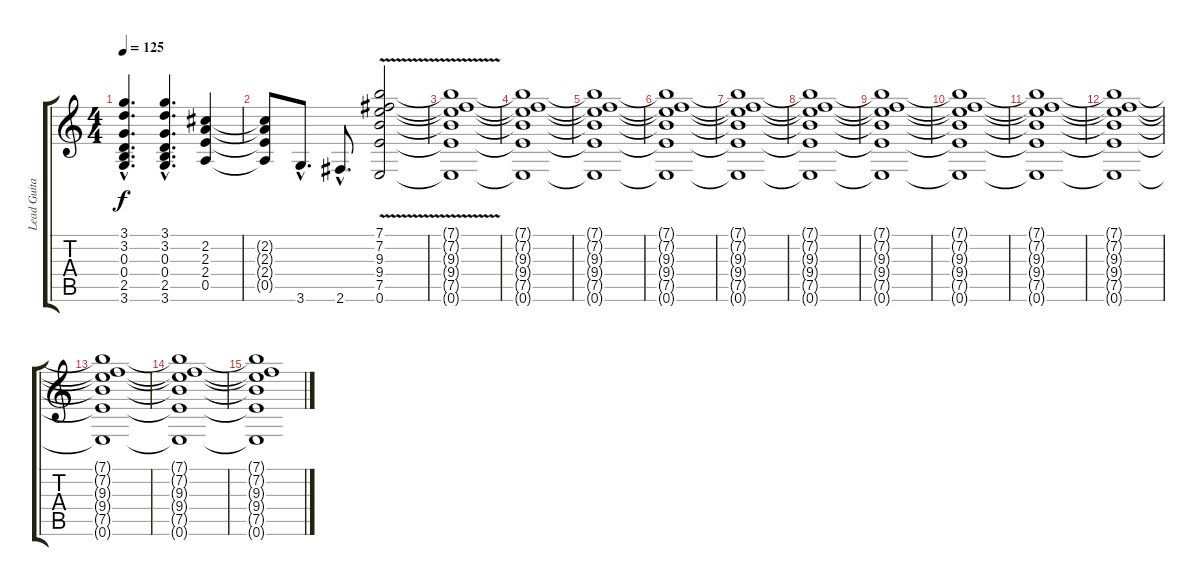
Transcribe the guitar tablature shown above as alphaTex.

\track ("Lead Guitar" "Lead Guita") {instrument distortionguitar}
\staff {score tabs}
\tuning (E4 B3 G3 D3 A2 E2) {hide}
\ts (4 4)
\tempo 125
\clef g2
\ks c
(3.1{hac} 3.2{hac} 0.3{hac} 0.4{hac} 2.5{hac} 3.6{hac}).4{d dy f} (3.1{hac} 3.2{hac} 0.3{hac} 0.4{hac} 2.5{hac} 3.6{hac}).4{d} (2.2 2.3 2.4 0.5).4 |
(2.2{t} 2.3{t} 2.4{t} 0.5{t}).8 3.6{hac}.8{d} 2.6{hac}.8{d} (7.1{v} 7.2{v} 9.3{v} 9.4{v} 7.5{v} 0.6{v}).2{volume 9 instrument stringensemble1} |
(7.1{t} 7.2{t} 9.3{t} 9.4{t} 7.5{t} 0.6{t}).1 |
(7.1{t} 7.2{t} 9.3{t} 9.4{t} 7.5{t} 0.6{t}).1 |
(7.1{t} 7.2{t} 9.3{t} 9.4{t} 7.5{t} 0.6{t}).1 |
(7.1{t} 7.2{t} 9.3{t} 9.4{t} 7.5{t} 0.6{t}).1 |
(7.1{t} 7.2{t} 9.3{t} 9.4{t} 7.5{t} 0.6{t}).1 |
(7.1{t} 7.2{t} 9.3{t} 9.4{t} 7.5{t} 0.6{t}).1 |
(7.1{t} 7.2{t} 9.3{t} 9.4{t} 7.5{t} 0.6{t}).1 |
(7.1{t} 7.2{t} 9.3{t} 9.4{t} 7.5{t} 0.6{t}).1 |
(7.1{t} 7.2{t} 9.3{t} 9.4{t} 7.5{t} 0.6{t}).1 |
(7.1{t} 7.2{t} 9.3{t} 9.4{t} 7.5{t} 0.6{t}).1 |
(7.1{t} 7.2{t} 9.3{t} 9.4{t} 7.5{t} 0.6{t}).1 |
(7.1{t} 7.2{t} 9.3{t} 9.4{t} 7.5{t} 0.6{t}).1 |
(7.1{t} 7.2{t} 9.3{t} 9.4{t} 7.5{t} 0.6{t}).1
